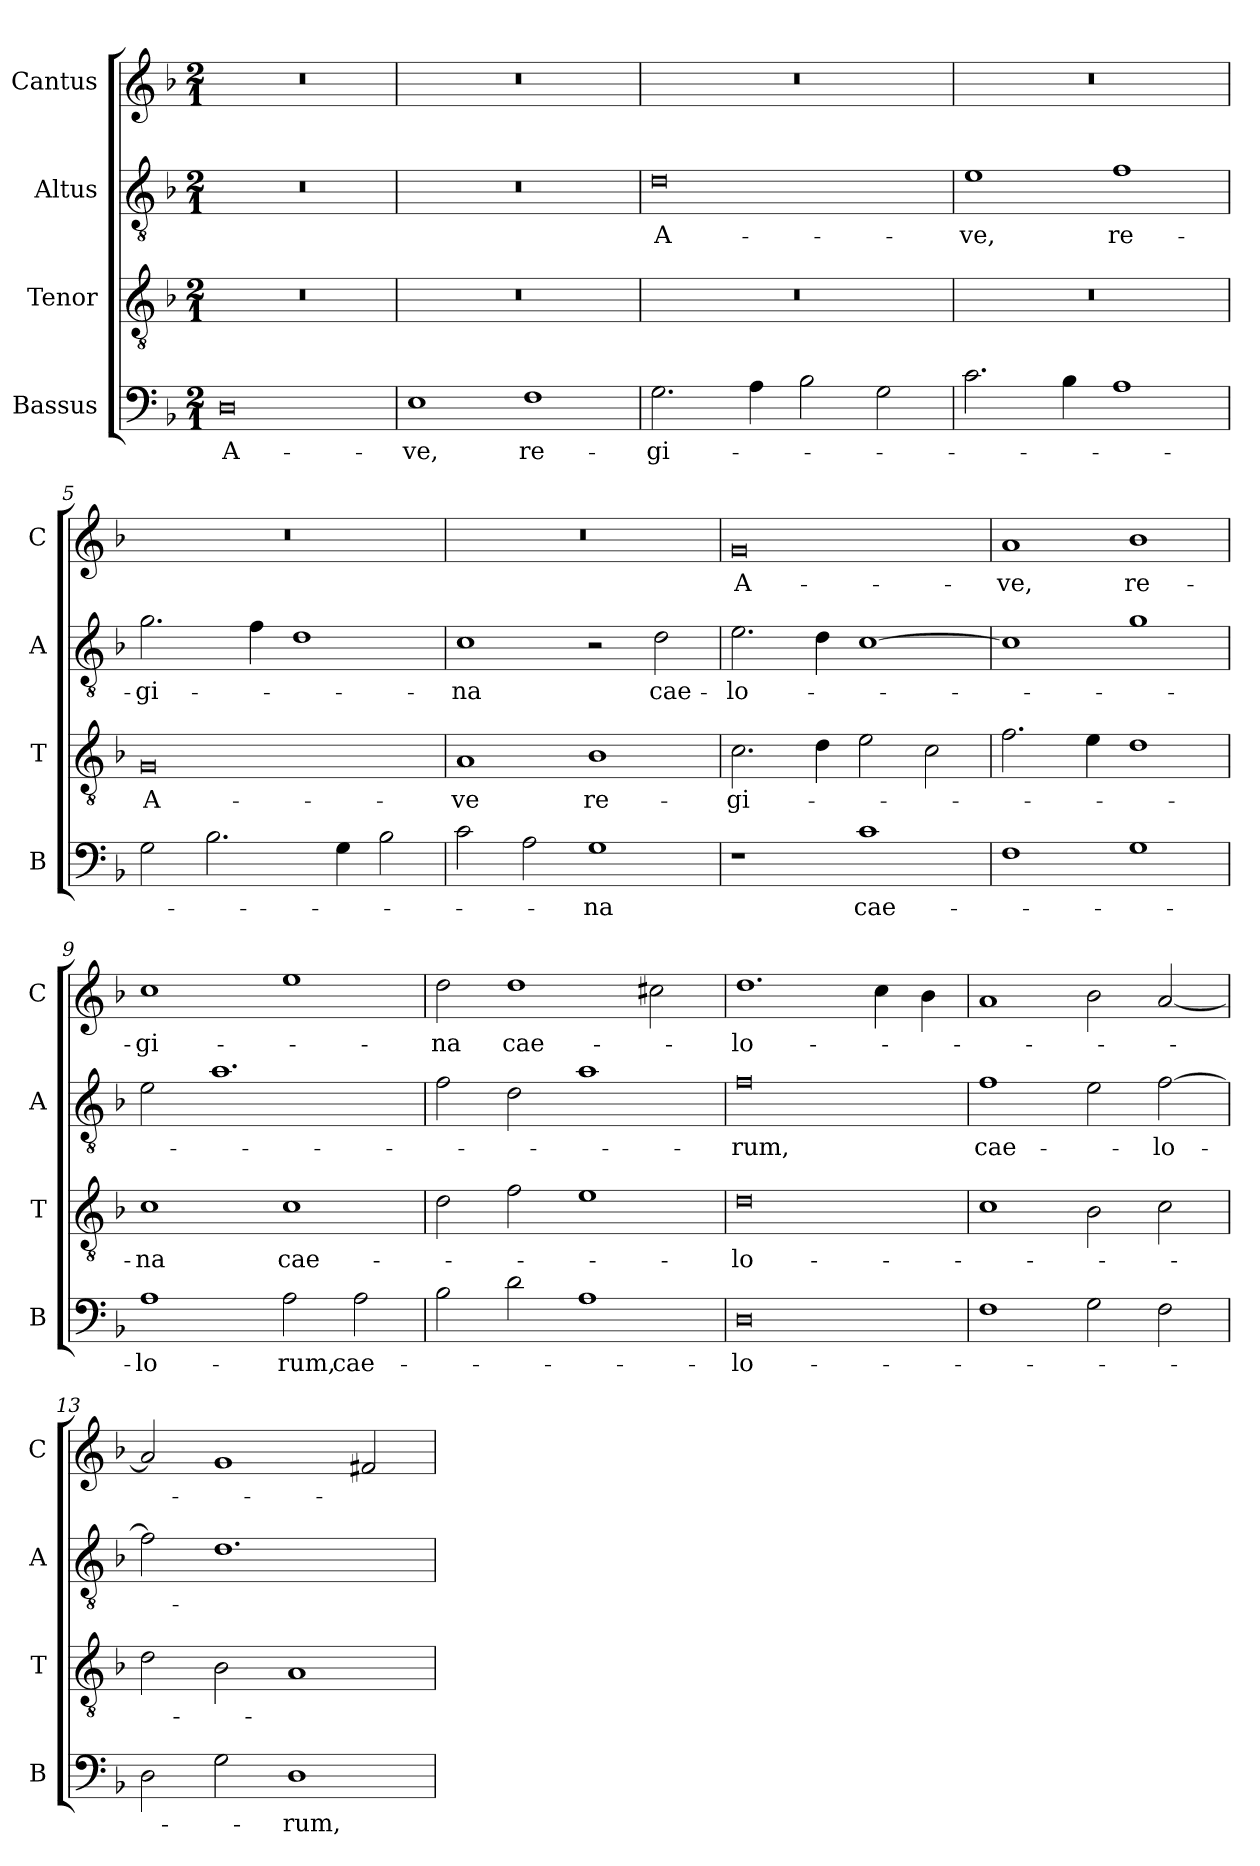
**kern	**text	**kern	**text	**kern	**text	**kern	**text
*part4	*part4	*part3	*part3	*part2	*part2	*part1	*part1
*staff4	*staff4	*staff3	*staff3	*staff2	*staff2	*staff1	*staff1
*I"Bassus	*	*I"Tenor	*	*I"Altus	*	*I"Cantus	*
*I'B	*	*I'T	*	*I'A	*	*I'C	*
*clefF4	*	*clefGv2	*	*clefGv2	*	*clefG2	*
*k[b-]	*	*k[b-]	*	*k[b-]	*	*k[b-]	*
*M2/1	*	*M2/1	*	*M2/1	*	*M2/1	*
=1	=1	=1	=1	=1	=1	=1	=1
0D	A-	0r	.	0r	.	0r	.
=2	=2	=2	=2	=2	=2	=2	=2
1E	-ve,	0r	.	0r	.	0r	.
1F	re-	.	.	.	.	.	.
=3	=3	=3	=3	=3	=3	=3	=3
2.G	-gi-	0r	.	0d	A-	0r	.
4A	.	.	.	.	.	.	.
2B-	.	.	.	.	.	.	.
2G	.	.	.	.	.	.	.
=4	=4	=4	=4	=4	=4	=4	=4
2.c	.	0r	.	1e	-ve,	0r	.
4B-	.	.	.	.	.	.	.
1A	.	.	.	1f	re-	.	.
!!LO:LB:g=z
=5	=5	=5	=5	=5	=5	=5	=5
2G	.	0G	A-	2.g	-gi-	0r	.
2.B-	.	.	.	.	.	.	.
.	.	.	.	4f	.	.	.
.	.	.	.	1d	.	.	.
4G	.	.	.	.	.	.	.
2B-	.	.	.	.	.	.	.
=6	=6	=6	=6	=6	=6	=6	=6
2c	.	1A	-ve	1c	-na	0r	.
2A	.	.	.	.	.	.	.
1G	-na	1B-	re-	2r	.	.	.
.	.	.	.	2d	cae-	.	.
=7	=7	=7	=7	=7	=7	=7	=7
1r	.	2.c	-gi-	2.e	-lo-	0g	A-
.	.	4d	.	4d	.	.	.
1c	cae-	2e	.	[1c	.	.	.
.	.	2c	.	.	.	.	.
=8	=8	=8	=8	=8	=8	=8	=8
1F	.	2.f	.	1c]	.	1a	-ve,
.	.	4e	.	.	.	.	.
1G	.	1d	.	1g	.	1b-	re-
!!LO:LB:g=z
=9	=9	=9	=9	=9	=9	=9	=9
1A	-lo-	1c	-na	2e	.	1cc	-gi-
.	.	.	.	1.a	.	.	.
2A	-rum,	1c	cae-	.	.	1ee	.
!	!LO:LY:i	!	!	!	!	!	!
2A	cae-	.	.	.	.	.	.
=10	=10	=10	=10	=10	=10	=10	=10
2B-	.	2d	.	2f	.	2dd	-na
2d	.	2f	.	2d	.	1dd	cae-
1A	.	1e	.	1a	.	.	.
.	.	.	.	.	.	2cc#X	.
=11	=11	=11	=11	=11	=11	=11	=11
!	!LO:LY:i	!	!	!	!	!	!
0D	-lo-	0d	-lo-	0f	-rum,	1.dd	-lo-
.	.	.	.	.	.	4cc	.
.	.	.	.	.	.	4b-	.
=12	=12	=12	=12	=12	=12	=12	=12
!	!	!	!	!	!LO:LY:i	!	!
1F	.	1c	.	1f	cae-	1a	.
2G	.	2B-	.	2e	.	2b-	.
!	!	!	!	!	!LO:LY:i	!	!
2F	.	2c	.	[2f	-lo-	[2a	.
!!LO:LB:g=z
=13	=13	=13	=13	=13	=13	=13	=13
2D	.	2d	.	2f]	.	2a]	.
2G	.	2B-	.	1.d	.	1g	.
!	!LO:LY:i	!	!	!	!	!	!
1D	-rum,	1A	.	.	.	.	.
.	.	.	.	.	.	2f#X	.
=	=	=	=	=	=	=	=
*-	*-	*-	*-	*-	*-	*-	*-
